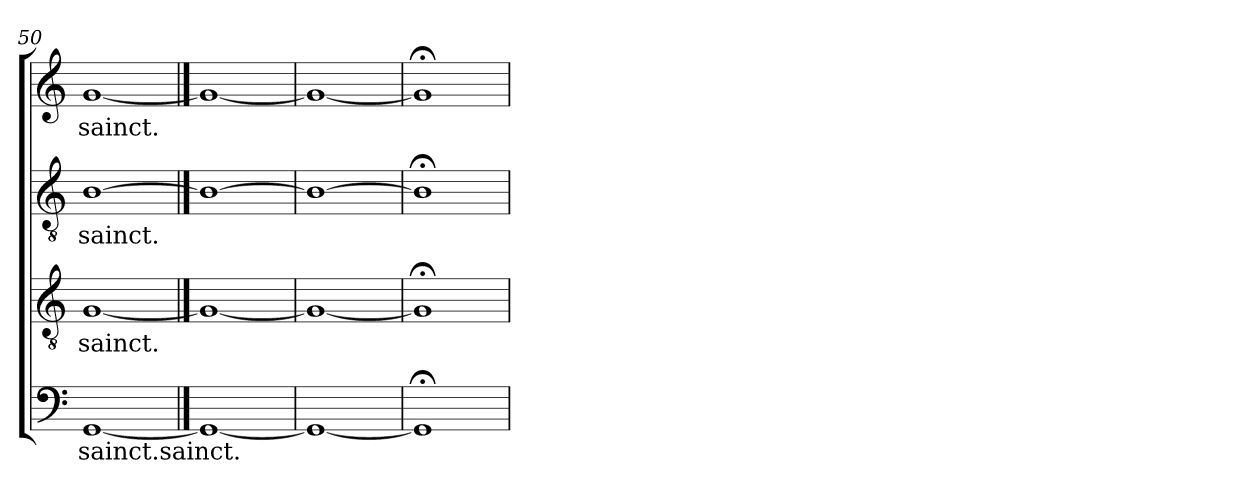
**kern	**text	**kern	**text	**kern	**text	**kern	**text
*part4	*part4	*part3	*part3	*part2	*part2	*part1	*part1
*staff4	*staff4	*staff3	*staff3	*staff2	*staff2	*staff1	*staff1
*clefF4	*	*clefGv2	*	*clefGv2	*	*clefG2	*
*k[]	*	*k[]	*	*k[]	*	*k[]	*
=50	=50	=50	=50	=50	=50	=50	=50
[1GG	sainct.sainct.	[1G	sainct.	[1B	sainct.	[1g	sainct.
==51	==51	==51	==51	==51	==51	==51	==51
1GG_	.	1G_	.	1B_	.	1g_	.
=52	=52	=52	=52	=52	=52	=52	=52
1GG_	.	1G_	.	1B_	.	1g_	.
=53	=53	=53	=53	=53	=53	=53	=53
1GG;<]	.	1G;<]	.	1B;<]	.	1g;<]	.
=	=	=	=	=	=	=	=
*-	*-	*-	*-	*-	*-	*-	*-
